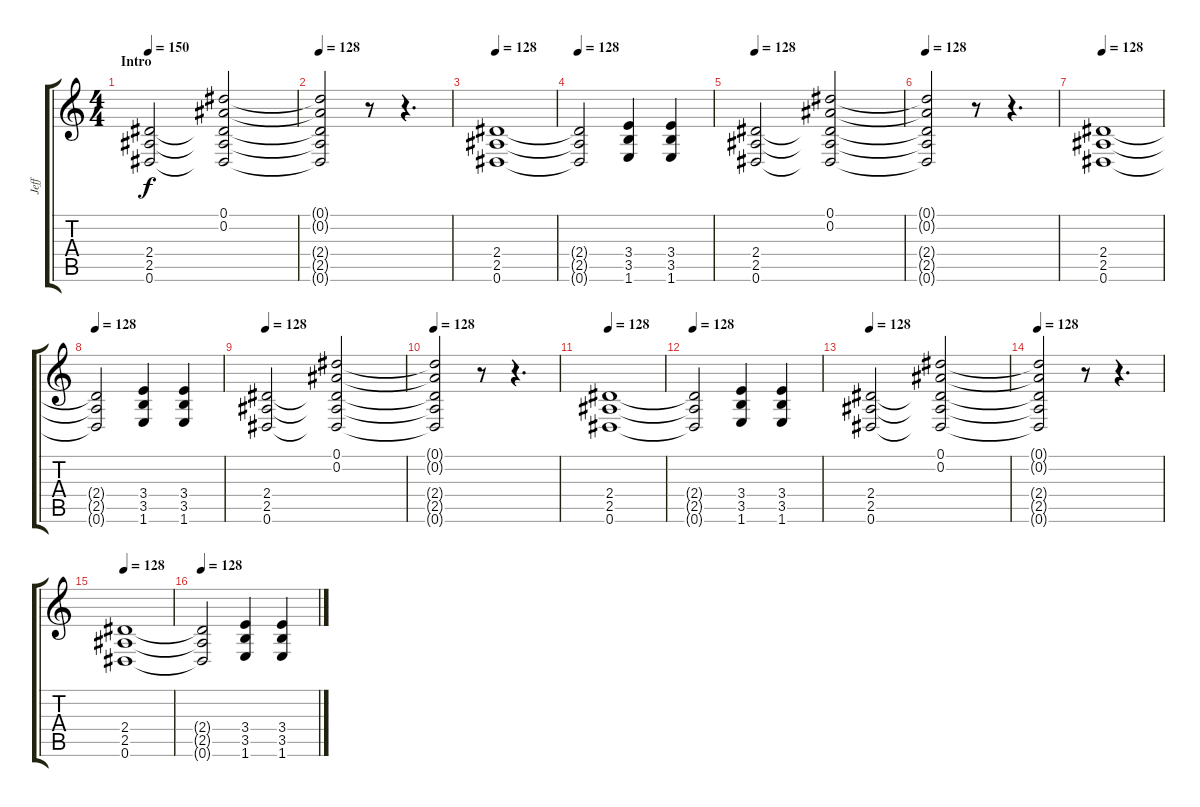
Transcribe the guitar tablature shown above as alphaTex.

\track ("Jeff" "Jeff") {instrument distortionguitar}
\staff {score tabs}
\tuning (Eb4 Bb3 Gb3 Db3 Ab2 Eb2) {hide}
\ts (4 4)
\section ("" "Intro")
\tempo 150
\tempo 128
\tempo 150
\clef g2
\ks c
(2.4 2.5 0.6).2{dy f instrument distortionguitar} (0.1 0.2 2.4{t} 2.5{t} 0.6{t}).2 |
\tempo 128
(0.1{t} 0.2{t} 2.4{t} 2.5{t} 0.6{t}).2 r.8 r.4{d} |
\tempo 128
(2.4 2.5 0.6).1 |
\tempo 128
(2.4{t} 2.5{t} 0.6{t}).2 (3.4 3.5 1.6).4 (3.4 3.5 1.6).4 |
\tempo 128
(2.4 2.5 0.6).2 (0.1 0.2 2.4{t} 2.5{t} 0.6{t}).2 |
\tempo 128
(0.1{t} 0.2{t} 2.4{t} 2.5{t} 0.6{t}).2 r.8 r.4{d} |
\tempo 128
(2.4 2.5 0.6).1 |
\tempo 128
(2.4{t} 2.5{t} 0.6{t}).2 (3.4 3.5 1.6).4 (3.4 3.5 1.6).4 |
\tempo 128
(2.4 2.5 0.6).2 (0.1 0.2 2.4{t} 2.5{t} 0.6{t}).2 |
\tempo 128
(0.1{t} 0.2{t} 2.4{t} 2.5{t} 0.6{t}).2 r.8 r.4{d} |
\tempo 128
(2.4 2.5 0.6).1 |
\tempo 128
(2.4{t} 2.5{t} 0.6{t}).2 (3.4 3.5 1.6).4 (3.4 3.5 1.6).4 |
\tempo 128
(2.4 2.5 0.6).2 (0.1 0.2 2.4{t} 2.5{t} 0.6{t}).2 |
\tempo 128
(0.1{t} 0.2{t} 2.4{t} 2.5{t} 0.6{t}).2 r.8 r.4{d} |
\tempo 128
(2.4 2.5 0.6).1 |
\tempo 128
(2.4{t} 2.5{t} 0.6{t}).2 (3.4 3.5 1.6).4 (3.4 3.5 1.6).4
